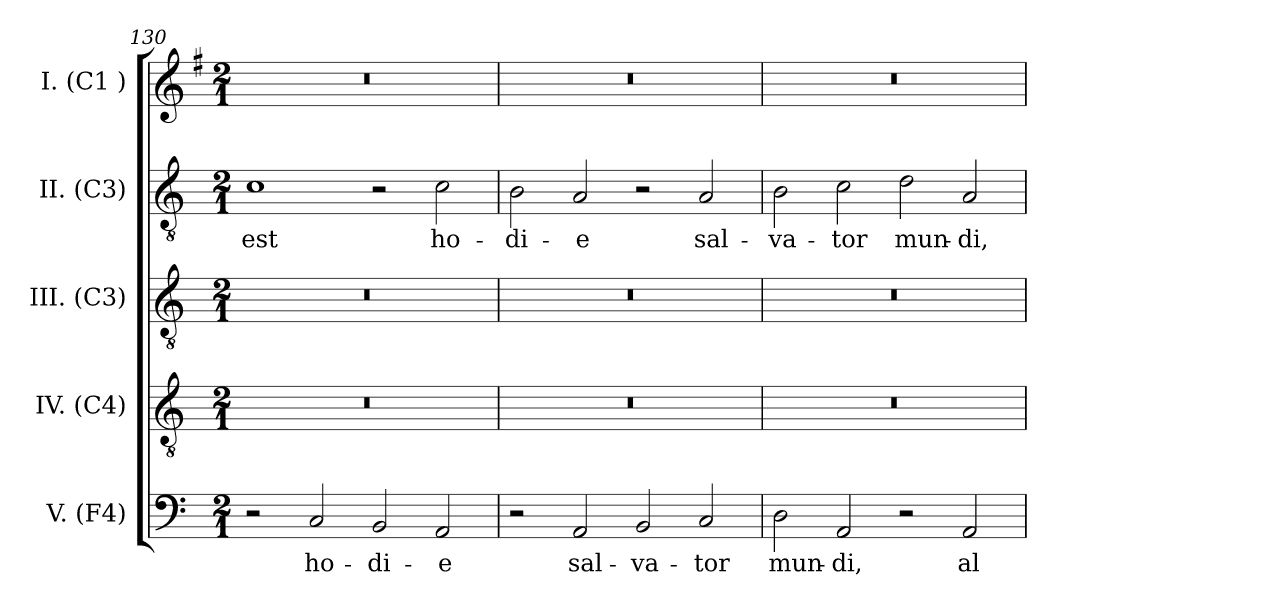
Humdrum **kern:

**kern	**text	**kern	**kern	**kern	**text	**kern
*part5	*part5	*part4	*part3	*part2	*part2	*part1
*staff5	*staff5	*staff4	*staff3	*staff2	*staff2	*staff1
*I"V. (F4)	*	*I"IV. (C4)	*I"III. (C3)	*I"II. (C3)	*	*I"I. (C1 )
*I'V.	*	*I'IV.	*I'III.	*I'II.	*	*I'I.
*clefF4	*	*clefGv2	*clefGv2	*clefGv2	*	*clefG2
*k[]	*	*k[]	*	*k[]	*	*k[f#]
*C:	*	*C:	*	*C:	*	*G:
*M2/1	*	*M2/1	*M2/1	*M2/1	*	*M2/1
=130	=130	=130	=130	=130	=130	=130
!	!	!	!	!	!LO:LY:b:cj	!
2r	.	0r	0r	1c	est	0r
!	!LO:LY:b:cj	!	!	!	!	!
2C/	ho-	.	.	.	.	.
!	!LO:LY:b:cj	!	!	!	!	!
2BB/	-di-	.	.	2r	.	.
!	!LO:LY:b:cj	!	!	!	!LO:LY:b:cj	!
2AA/	-e	.	.	2c\	ho-	.
=131	=131	=131	=131	=131	=131	=131
!	!	!	!	!	!LO:LY:b:cj	!
2r	.	0r	0r	2B\	-di-	0r
!	!LO:LY:b:cj	!	!	!	!LO:LY:b:cj	!
2AA/	sal-	.	.	2A/	-e	.
!	!LO:LY:b:cj	!	!	!	!	!
2BB/	-va-	.	.	2r	.	.
!	!LO:LY:b:cj	!	!	!	!LO:LY:b:cj	!
2C/	-tor	.	.	2A/	sal-	.
!!LO:LB:g=z
=132	=132	=132	=132	=132	=132	=132
*	*	*	*	*	*	*k[]
*	*	*	*	*	*	*C:
!	!LO:LY:b:cj	!	!	!	!LO:LY:b:cj	!
2D\	mun-	0r	0r	2B\	-va-	0r
!	!LO:LY:b:cj	!	!	!	!LO:LY:b:cj	!
2AA/	-di,	.	.	2c\	-tor	.
!	!	!	!	!	!LO:LY:b:cj	!
2r	.	.	.	2d\	mun-	.
!	!LO:LY:b:cj	!	!	!	!LO:LY:b:cj	!
2AA/	al-	.	.	2A/	-di,	.
=	=	=	=	=	=	=
*-	*-	*-	*-	*-	*-	*-
